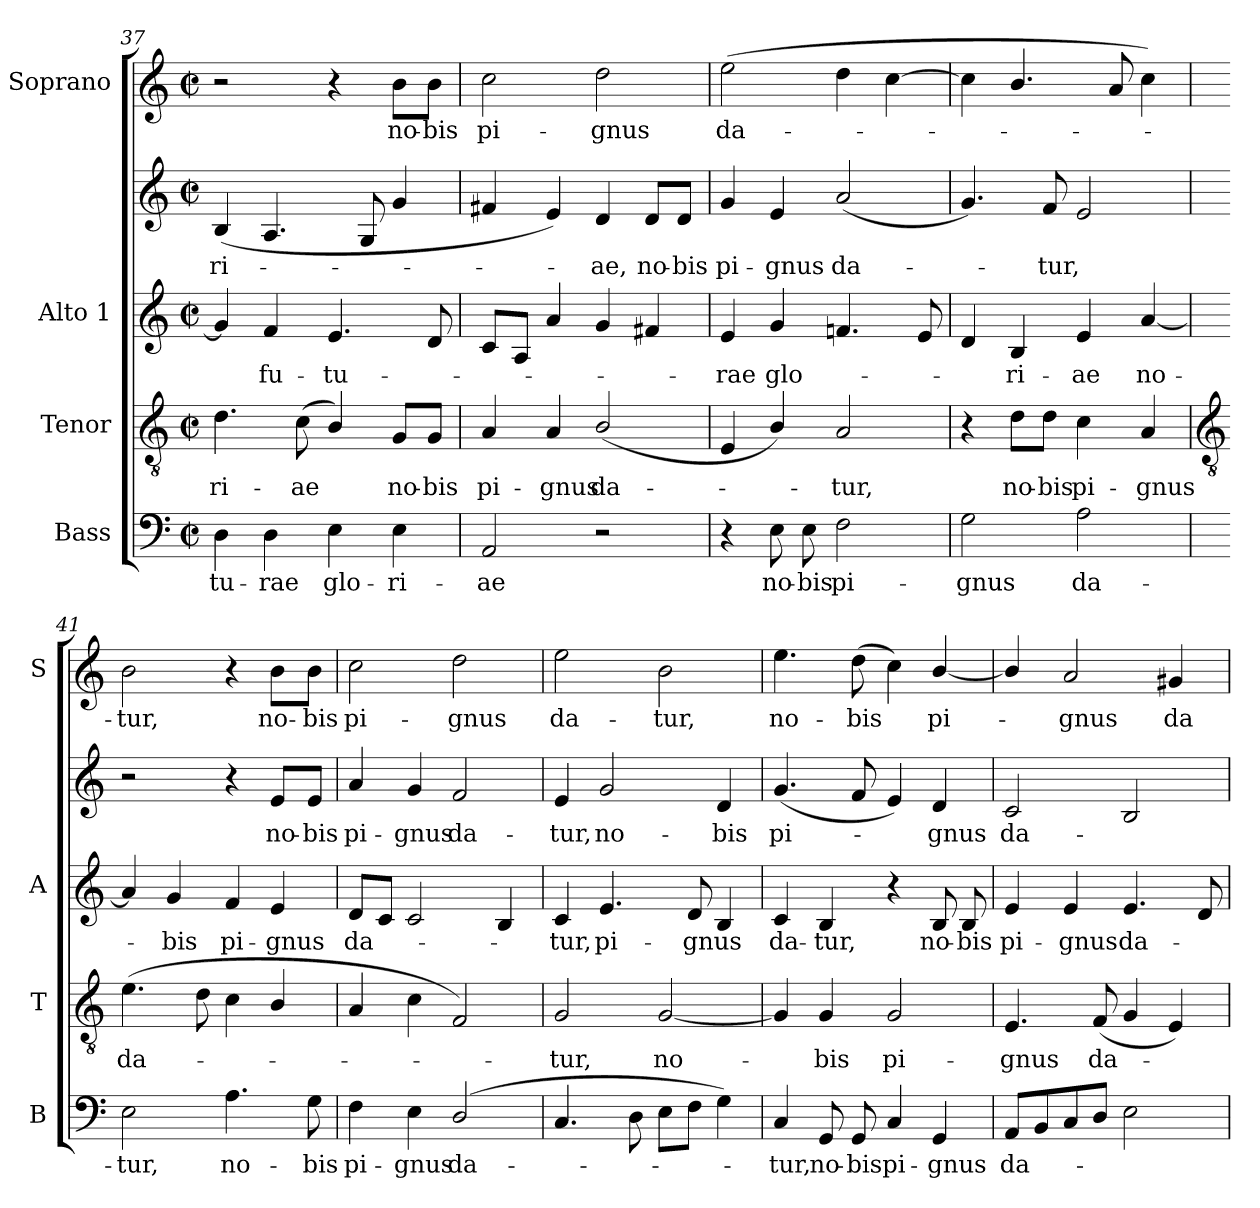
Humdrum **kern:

**kern	**text	**kern	**text	**kern	**text	**kern	**text	**kern	**text
*part4	*part4	*part3	*part3	*part2	*part2	*part2	*part2	*part1	*part1
*staff5	*staff5	*staff4	*staff4	*staff3	*staff3	*staff2	*staff2	*staff1	*staff1
*I"Bass	*	*I"Tenor	*	*I"Alto 1	*	*	*	*I"Soprano	*
*I'B	*	*I'T	*	*I'A	*	*	*	*I'S	*
*clefF4	*	*clefGv2	*	*clefG2	*	*clefG2	*	*clefG2	*
*k[]	*	*k[]	*	*k[]	*	*k[]	*	*k[]	*
*C:	*	*C:	*	*C:	*	*C:	*	*C:	*
*M2/2	*	*M2/2	*	*M2/2	*	*M2/2	*	*M2/2	*
*met(c|)	*	*met(c|)	*	*met(c|)	*	*met(c|)	*	*met(c|)	*
=37	=37	=37	=37	=37	=37	=37	=37	=37	=37
!	!LO:LY:b	!	!LO:LY:b	!	!	!	!LO:LY:b	!	!
4D	-tu-	4.d	-ri-	4gn]	.	(<4B	ri-	2r	.
!	!LO:LY:b	!	!	!	!LO:LY:b	!	!	!	!
4D	-rae	.	.	4f	-fu-	4.A	.	.	.
!	!	!	!LO:LY:b	!	!	!	!	!	!
.	.	(<8c	-ae	.	.	.	.	.	.
!	!LO:LY:b	!	!	!	!LO:LY:b	!	!	!	!
4E	glo-	4B/)	.	4.e	-tu-	.	.	4r	.
.	.	.	.	.	.	8G	.	.	.
!	!LO:LY:b	!	!LO:LY:b	!	!	!	!	!	!LO:LY:b
4E	-ri-	8G/L	no-	.	.	4g	.	8b\L	no-
!	!	!	!LO:LY:b	!	!	!	!	!	!LO:LY:b
.	.	8G/J	-bis	8d	.	.	.	8b\J	-bis
=38	=38	=38	=38	=38	=38	=38	=38	=38	=38
!	!LO:LY:b	!	!LO:LY:b	!	!	!	!	!	!LO:LY:b
2AA	-ae	4A	pi-	8cL	.	4f#X	.	2cc	pi-
.	.	.	.	8AJ	.	.	.	.	.
!	!	!	!LO:LY:b	!	!	!	!	!	!
.	.	4A	-gnus	4a	.	4e)	.	.	.
!	!	!	!LO:LY:b	!	!	!	!LO:LY:b	!	!LO:LY:b
2r	.	(<2B/	da-	4g	.	4d	ae,	2dd	-gnus
!	!	!	!	!	!	!	!LO:LY:b	!	!
.	.	.	.	4f#X	.	8d/L	no-	.	.
!	!	!	!	!	!	!	!LO:LY:b	!	!
.	.	.	.	.	.	8d/J	-bis	.	.
=39	=39	=39	=39	=39	=39	=39	=39	=39	=39
!	!	!	!	!	!LO:LY:b	!	!LO:LY:b	!	!LO:LY:b
4r	.	4E	.	4e	rae	4g	pi-	(>2ee	da-
!	!LO:LY:b	!	!	!	!LO:LY:b	!	!LO:LY:b	!	!
8E	no-	4B/)	.	(<4g	glo-	4e	-gnus	.	.
!	!LO:LY:b	!	!	!	!	!	!	!	!
8E	-bis	.	.	.	.	.	.	.	.
!	!LO:LY:b	!	!LO:LY:b	!	!	!	!LO:LY:b	!	!
2F	pi-	2A	tur,	4.fn	.	(<2a	da-	4dd	.
.	.	.	.	.	.	.	.	[4cc	.
.	.	.	.	8e	.	.	.	.	.
=40	=40	=40	=40	=40	=40	=40	=40	=40	=40
!	!LO:LY:b	!	!	!	!	!	!	!	!
2G	-gnus	4r	.	4d	.	4.g)	.	4cc]	.
!	!	!	!LO:LY:b	!	!LO:LY:b	!	!	!	!
.	.	8d\L	no-	4B	ri-	.	.	4.b/	.
!	!	!	!LO:LY:b	!	!	!	!LO:LY:b	!	!
.	.	8d\J	-bis	.	.	8f	tur,	.	.
!	!LO:LY:b	!	!LO:LY:b	!	!LO:LY:b	!	!	!	!
2A	da-	4c	pi-	4e	-ae	2e)	.	.	.
.	.	.	.	.	.	.	.	8a	.
!	!	!	!LO:LY:b	!	!LO:LY:b	!	!	!	!
.	.	4A	-gnus	[4a	no-	.	.	4cc)	.
!!LO:LB:g=z
=41	=41	=41	=41	=41	=41	=41	=41	=41	=41
*	*	*clefGv2	*	*	*	*	*	*	*
!	!LO:LY:b	!	!LO:LY:b	!	!	!	!	!	!LO:LY:b
2E	-tur,	(>4.e	da-	4a]	.	2r	.	2b	tur,
!	!	!	!	!	!LO:LY:b	!	!	!	!
.	.	.	.	4g	bis	.	.	.	.
.	.	8d	.	.	.	.	.	.	.
!	!LO:LY:b	!	!	!	!LO:LY:b	!	!	!	!
4.A	no-	4c	.	4f	pi-	4r	.	4r	.
!	!	!	!	!	!LO:LY:b	!	!LO:LY:b	!	!LO:LY:b
.	.	4B/	.	4e	-gnus	8e/L	-no-	8b\L	no-
!	!LO:LY:b	!	!	!	!	!	!LO:LY:b	!	!LO:LY:b
8G	-bis	.	.	.	.	8e/J	-bis	8b\J	-bis
=42	=42	=42	=42	=42	=42	=42	=42	=42	=42
!	!LO:LY:b	!	!	!	!LO:LY:b	!	!LO:LY:b	!	!LO:LY:b
4F	pi-	4A	.	8dL	-da-	4a	pi-	2cc	pi-
.	.	.	.	8cJ	.	.	.	.	.
!	!LO:LY:b	!	!	!	!	!	!LO:LY:b	!	!
4E	-gnus	4c	.	2c	.	4g	-gnus	.	.
!	!LO:LY:b	!	!	!	!	!	!LO:LY:b	!	!LO:LY:b
(>2D/	da-	2F)	.	.	.	2f	da-	2dd	-gnus
.	.	.	.	4B	.	.	.	.	.
=43	=43	=43	=43	=43	=43	=43	=43	=43	=43
!	!	!	!LO:LY:b	!	!LO:LY:b	!	!LO:LY:b	!	!LO:LY:b
4.C	.	2G	tur,	4c	tur,	4e	tur,	2ee	da-
!	!	!	!	!	!LO:LY:b	!	!LO:LY:b	!	!
.	.	.	.	4.e	pi-	2g	no-	.	.
8D	.	.	.	.	.	.	.	.	.
!	!	!	!LO:LY:b	!	!	!	!	!	!LO:LY:b
8EL	.	[2G	no-	.	.	.	.	2b	-tur,
!	!	!	!	!	!LO:LY:b	!	!	!	!
8FJ	.	.	.	8d	-gnus	.	.	.	.
!	!	!	!	!	!	!	!LO:LY:b	!	!
4G)	.	.	.	4B	.	4d	-bis	.	.
=44	=44	=44	=44	=44	=44	=44	=44	=44	=44
!	!LO:LY:b	!	!	!	!LO:LY:b	!	!LO:LY:b	!	!LO:LY:b
4C	tur,	4G]	.	4c	da-	(<4.g	pi-	4.ee	no-
!	!LO:LY:b	!	!LO:LY:b	!	!LO:LY:b	!	!	!	!
8GG	no-	4G	bis	4B	-tur,	.	.	.	.
!	!LO:LY:b	!	!	!	!	!	!	!	!LO:LY:b
8GG	-bis	.	.	.	.	8f	.	(>8dd	-bis
!	!LO:LY:b	!	!LO:LY:b	!	!	!	!	!	!
4C	pi-	2G	pi-	4r	.	4e)	.	4cc)	.
!	!LO:LY:b	!	!	!	!LO:LY:b	!	!LO:LY:b	!	!LO:LY:b
4GG	-gnus	.	.	8B	no-	4d	gnus	[4b/	pi-
!	!	!	!	!	!LO:LY:b	!	!	!	!
.	.	.	.	8B	-bis	.	.	.	.
=45	=45	=45	=45	=45	=45	=45	=45	=45	=45
!	!LO:LY:b	!	!LO:LY:b	!	!LO:LY:b	!	!LO:LY:b	!	!
8AAL	da-	4.E	-gnus	4e	pi-	2c	da-	4b/]	.
8BB	.	.	.	.	.	.	.	.	.
!	!	!	!	!	!LO:LY:b	!	!	!	!LO:LY:b
8C	.	.	.	4e	-gnus	.	.	2a	gnus
!	!	!	!LO:LY:b	!	!	!	!	!	!
8DJ	.	(<8F	da-	.	.	.	.	.	.
!	!	!	!	!	!LO:LY:b	!	!	!	!
2E	.	4G	.	4.e	da-	2B	.	.	.
!	!	!	!	!	!	!	!	!	!LO:LY:b
.	.	4E)	.	.	.	.	.	4g#X	da-
.	.	.	.	8d	.	.	.	.	.
=	=	=	=	=	=	=	=	=	=
*-	*-	*-	*-	*-	*-	*-	*-	*-	*-
